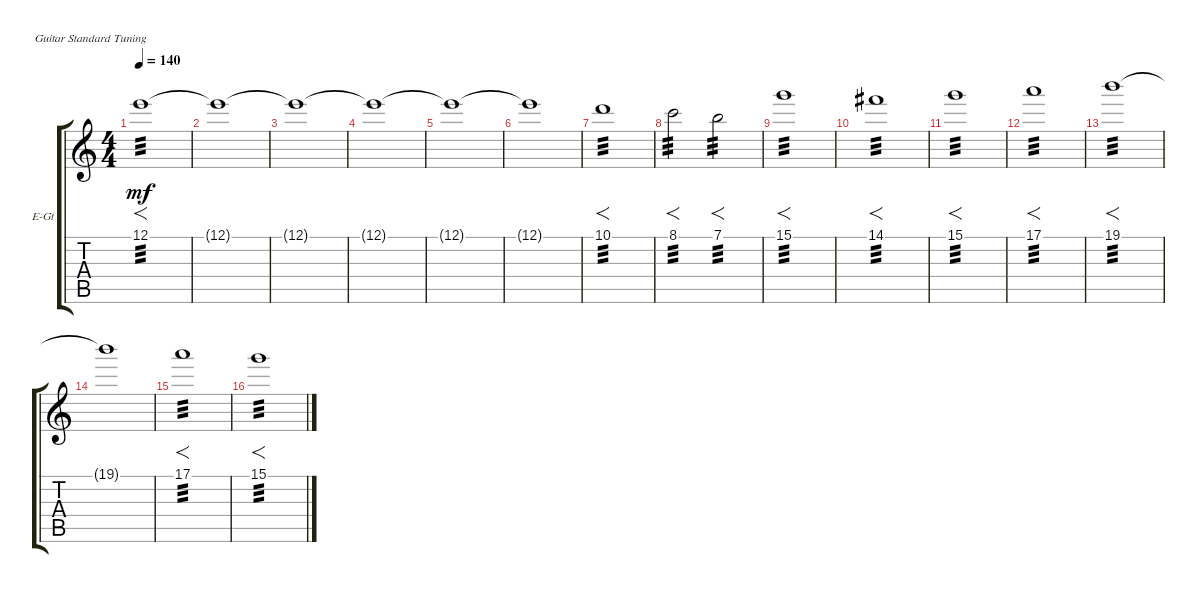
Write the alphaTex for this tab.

\defaultSystemsLayout 4
\bracketExtendMode groupsimilarinstruments
\firstSystemTrackNameOrientation horizontal
\otherSystemsTrackNameOrientation horizontal
\track ("Electric Guitar (Strings)" "E-Gt") {instrument overdrivenguitar}
\staff {score tabs}
\tuning (E4 B3 G3 D3 A2 E2)
\ts (4 4)
\tempo 140
\clef g2
\scale
0.487395
\ks c
12.1.1{f tp 3 dy mf instrument overdrivenguitar} |
\scale
0.256303 12.1{t}.1 |
\scale
0.256303 12.1{t}.1 |
\scale
0.333333 12.1{t}.1 |
\scale
0.333333 12.1{t}.1 |
\scale
0.333333 12.1{t}.1 |
\scale
0.333333 10.1.1{f tp 3} |
\scale
0.333333 8.1.2{f tp 3} 7.1.2{f tp 3} |
\scale
0.333333 15.1.1{f tp 3} |
\scale
0.333333 14.1.1{f tp 3} |
\scale
0.333333 15.1.1{f tp 3} |
\scale
0.333333 17.1.1{f tp 3} |
\scale
0.333333 19.1.1{f tp 3} |
\scale
0.333333 19.1{t}.1 |
\scale
0.333333 17.1.1{f tp 3} |
\scale
0.333333 15.1.1{f tp 3}
